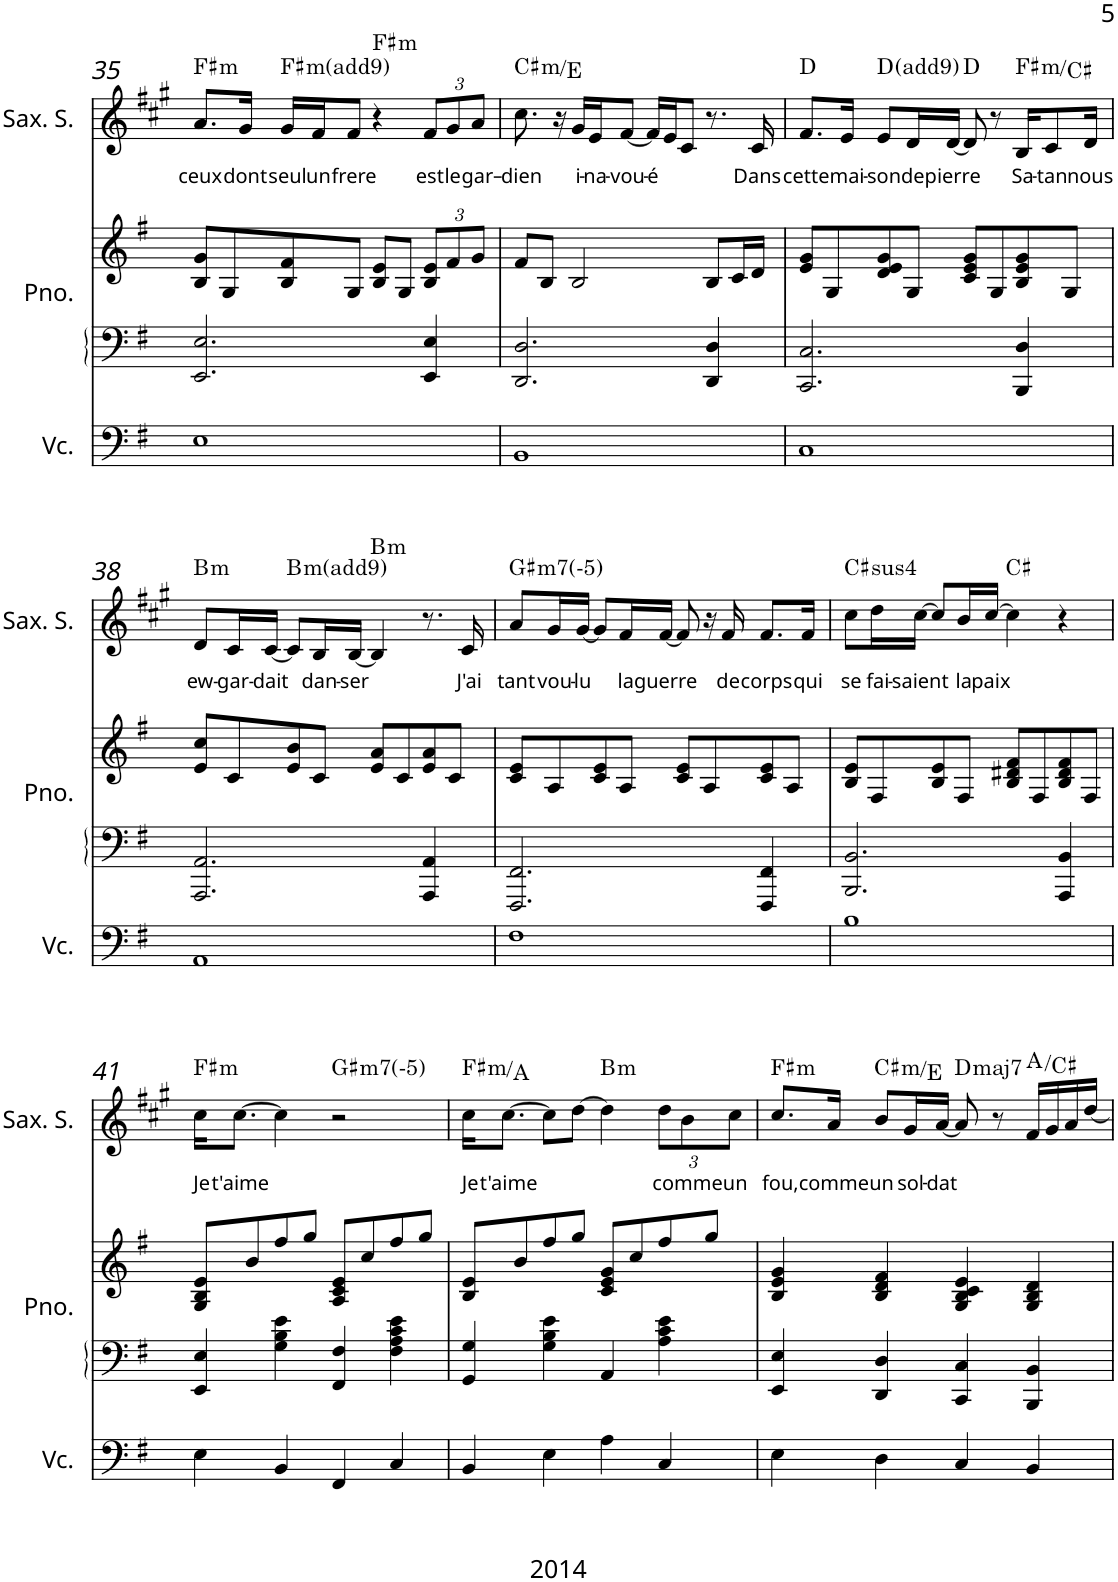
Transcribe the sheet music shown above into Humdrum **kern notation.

**kern	**kern	**kern	**kern	**text	**harte
*part4	*part3	*part2	*part1	*part1	*part1
*staff4	*staff3	*staff2	*staff1	*staff1	*
*I"Violoncello	*I"Piano	*I"Piano	*I"Saxophone soprano	*	*
*I'Vc.	*I'Pno	*I'Pno.	*I'Sax. S.	*	*
!!LO:PB:g=z
*clefF4	*clefF4	*clefG2	*clefG2	*	*
*	*	*	*Trd1c2	*	*
*k[f#]	*k[f#]	*k[f#]	*k[f#c#g#]	*	*
*M4/4	*M4/4	*M4/4	*M4/4	*	*
=35	=35	=35	=35	=35	=35
!	!	!	!	!LO:LY:b	!LO:H:kt=m
1E	2.EE/ 2.E/	8B/ 8g/L	8.a/L	ceux	F#:min
.	.	8G/	.	.	.
!	!	!	!	!LO:LY:b	!
.	.	.	16g#/Jk	dont	.
!	!	!	!	!LO:LY:b	!LO:H:kt=m
.	.	8B/ 8f#/	16g#/LL	seul	F#:min(9)
!	!	!	!	!LO:LY:b	!
.	.	.	16f#/J	un	.
!	!	!	!	!LO:LY:b	!
.	.	8G/J	8f#/J	frere	.
!	!	!	!	!	!LO:H:kt=m
.	.	8B/ 8e/L	4r	.	F#:min
.	.	8G/J	.	.	.
*	*	*Xbrackettup	*Xbrackettup	*	*
!	!	!	!	!LO:LY:b	!
.	4EE/ 4E/	12B/ 12e/L	12f#/L	est	.
!	!	!	!	!LO:LY:b	!
.	.	12f#/	12g#/	le	.
!	!	!	!	!LO:LY:b	!
.	.	12g/J	12a/J	gar-	.
=36	=36	=36	=36	=36	=36
!	!	!	!	!LO:LY:b	!LO:H:kt=m
1BB	2.DD/ 2.D/	8f#/L	8.cc#\	-dien	C#:min/b3
.	.	8B/J	.	.	.
.	.	.	16r	.	.
!	!	!	!	!LO:LY:b	!
.	.	2B/	16g#/LL	i-	.
!	!	!	!	!LO:LY:b	!
.	.	.	16e/J	-na-	.
!	!	!	!	!LO:LY:b	!
.	.	.	[8f#/J	-vou-	.
!	!	!	!	!LO:LY:b	!
.	.	.	16f#/LL]	-é	.
.	.	.	16e/J	.	.
.	.	.	8c#/J	.	.
.	4DD/ 4D/	8B/L	8.r	.	.
.	.	16c/L	.	.	.
!	!	!	!	!LO:LY:b	!
.	.	16d/JJ	16c#/	Dans	.
=37	=37	=37	=37	=37	=37
!	!	!	!	!LO:LY:b	!
1C	2.CC/ 2.C/	8e/ 8g/L	8.f#/L	cette	D:maj
.	.	8G/	.	.	.
!	!	!	!	!LO:LY:b	!
.	.	.	16e/Jk	mai-	.
!	!	!	!	!LO:LY:b	!
.	.	8d/ 8e/ 8g/	8e/L	-son	D:maj(9)
!	!	!	!	!LO:LY:b	!
.	.	8G/J	16d/L	de	.
!	!	!	!	!LO:LY:b	!
.	.	.	[16d/JJ	pierre	.
.	.	8c/ 8e/ 8g/L	8d/]	.	D:maj
.	.	8G/	8r	.	.
!	!	!	!	!LO:LY:b	!LO:H:kt=m
.	4BBB/ 4D/	8B/ 8e/ 8g/	16B/KL	Sa-	F#:min/5
!	!	!	!	!LO:LY:b	!
.	.	.	8c#/	-tan	.
.	.	8G/J	.	.	.
!	!	!	!	!LO:LY:b	!
.	.	.	16d/Jk	nous	.
!!LO:LB:g=z
=38	=38	=38	=38	=38	=38
!	!	!	!	!LO:LY:b	!LO:H:kt=m
1AA	2.AAA/ 2.AA/	8e/ 8cc/L	8d/L	ew-	B:min
!	!	!	!	!LO:LY:b	!
.	.	8c/	16c#/L	-gar-	.
!	!	!	!	!LO:LY:b	!
.	.	.	[16c#/JJ	-dait	.
!	!	!	!	!	!LO:H:kt=m
.	.	8e/ 8b/	8c#/L]	.	B:min(9)
!	!	!	!	!LO:LY:b	!
.	.	8c/J	16B/L	dan-	.
!	!	!	!	!LO:LY:b	!
.	.	.	[16B/JJ	-ser	.
!	!	!	!	!	!LO:H:kt=m
.	.	8e/ 8a/L	4B/]	.	B:min
.	.	8c/	.	.	.
.	4AAA/ 4AA/	8e/ 8a/	8.r	.	.
.	.	8c/J	.	.	.
!	!	!	!	!LO:LY:b	!
.	.	.	16c#/	J'ai	.
=39	=39	=39	=39	=39	=39
!	!	!	!	!LO:LY:b	!LO:H:kt=m7(-5)
1F#	2.FFF#/ 2.FF#/	8c/ 8e/L	8a/L	tant	G#:hdim7
!	!	!	!	!LO:LY:b	!
.	.	8A/	16g#/L	vou-	.
!	!	!	!	!LO:LY:b	!
.	.	.	[16g#/JJ	-lu	.
.	.	8c/ 8e/	8g#/L]	.	.
!	!	!	!	!LO:LY:b	!
.	.	8A/J	16f#/L	la	.
!	!	!	!	!LO:LY:b	!
.	.	.	[16f#/JJ	guerre	.
.	.	8c/ 8e/L	8f#/]	.	.
.	.	8A/	16r	.	.
!	!	!	!	!LO:LY:b	!
.	.	.	16f#/	de	.
!	!	!	!	!LO:LY:b	!
.	4FFF#/ 4FF#/	8c/ 8e/	8.f#/L	corps	.
.	.	8A/J	.	.	.
!	!	!	!	!LO:LY:b	!
.	.	.	16f#/Jk	qui	.
=40	=40	=40	=40	=40	=40
!	!	!	!	!LO:LY:b	!LO:H:kt=4
1B	2.BBB/ 2.BB/	8B/ 8e/L	8cc#\L	se	C#:sus4
!	!	!	!	!LO:LY:b	!
.	.	8F#/	16dd\L	fai-	.
!	!	!	!	!LO:LY:b	!
.	.	.	[16cc#\JJ	-saient	.
.	.	8B/ 8e/	8cc#/L]	.	.
!	!	!	!	!LO:LY:b	!
.	.	8F#/J	16b/L	la	.
!	!	!	!	!LO:LY:b	!
.	.	.	[16cc#/JJ	paix	.
.	.	8B/ 8d#X/ 8f#/L	4cc#\]	.	C#:maj
.	.	8F#/	.	.	.
.	4AAA/ 4BB/	8B/ 8d#/ 8f#/	4r	.	.
.	.	8F#/J	.	.	.
!!LO:LB:g=z
=41	=41	=41	=41	=41	=41
!	!	!	!	!LO:LY:b	!LO:H:kt=m
4E\	4EE/ 4E/	8G/ 8B/ 8e/L	16cc#\KL	Je	F#:min
!	!	!	!	!LO:LY:b	!
.	.	.	[8.cc#\J	t'aime	.
.	.	8b/	.	.	.
4BB/	4G\ 4B\ 4e\	8ff#/	4cc#\]	.	.
.	.	8gg/J	.	.	.
!	!	!	!	!	!LO:H:kt=m7(-5)
4FF#/	4FF#/ 4F#/	8A/ 8c/ 8e/L	2r	.	G#:hdim7
.	.	8cc/	.	.	.
4C/	4F#\ 4A\ 4c\ 4e\	8ff#/	.	.	.
.	.	8gg/J	.	.	.
=42	=42	=42	=42	=42	=42
!	!	!	!	!LO:LY:b	!LO:H:kt=m
4BB/	4GG/ 4G/	8B/ 8e/L	16cc#\KL	Je	F#:min/b3
!	!	!	!	!LO:LY:b	!
.	.	.	[8.cc#\J	t'aime	.
.	.	8b/	.	.	.
4E\	4G\ 4B\ 4e\	8ff#/	8cc#\L]	.	.
.	.	8gg/J	[8dd\J	.	.
!	!	!	!	!	!LO:H:kt=m
4A\	4AA/	8c/ 8e/ 8g/L	4dd\]	.	B:min
.	.	8cc/	.	.	.
4C/	4A\ 4c\ 4e\	8ff#/	12dd\L	.	.
!	!	!	!	!LO:LY:b	!
.	.	.	12b\	comme	.
.	.	8gg/J	.	.	.
!	!	!	!	!LO:LY:b	!
.	.	.	12cc#\J	un	.
=43	=43	=43	=43	=43	=43
!	!	!	!	!LO:LY:b	!LO:H:kt=m
4E\	4EE/ 4E/	4B/ 4e/ 4g/	8.cc#/L	fou,	F#:min
!	!	!	!	!LO:LY:b	!
.	.	.	16a/Jk	comme	.
!	!	!	!	!LO:LY:b	!LO:H:kt=m
4D\	4DD/ 4D/	4B/ 4d/ 4f#/	8b/L	un	C#:min/b3
!	!	!	!	!LO:LY:b	!
.	.	.	16g#/L	sol-	.
!	!	!	!	!LO:LY:b	!
.	.	.	[16a/JJ	-dat	.
!	!	!	!	!	!LO:H:kt=maj7
4C/	4CC/ 4C/	4G/ 4B/ 4c/ 4e/	8a/]	.	D:maj7
.	.	.	8r	.	.
4BB/	4BBB/ 4BB/	4G/ 4B/ 4d/	16f#/LL	.	A:maj/3
.	.	.	16g#/	.	.
.	.	.	16a/	.	.
.	.	.	[16dd/JJ	.	.
=	=	=	=	=	=
*-	*-	*-	*-	*-	*-
